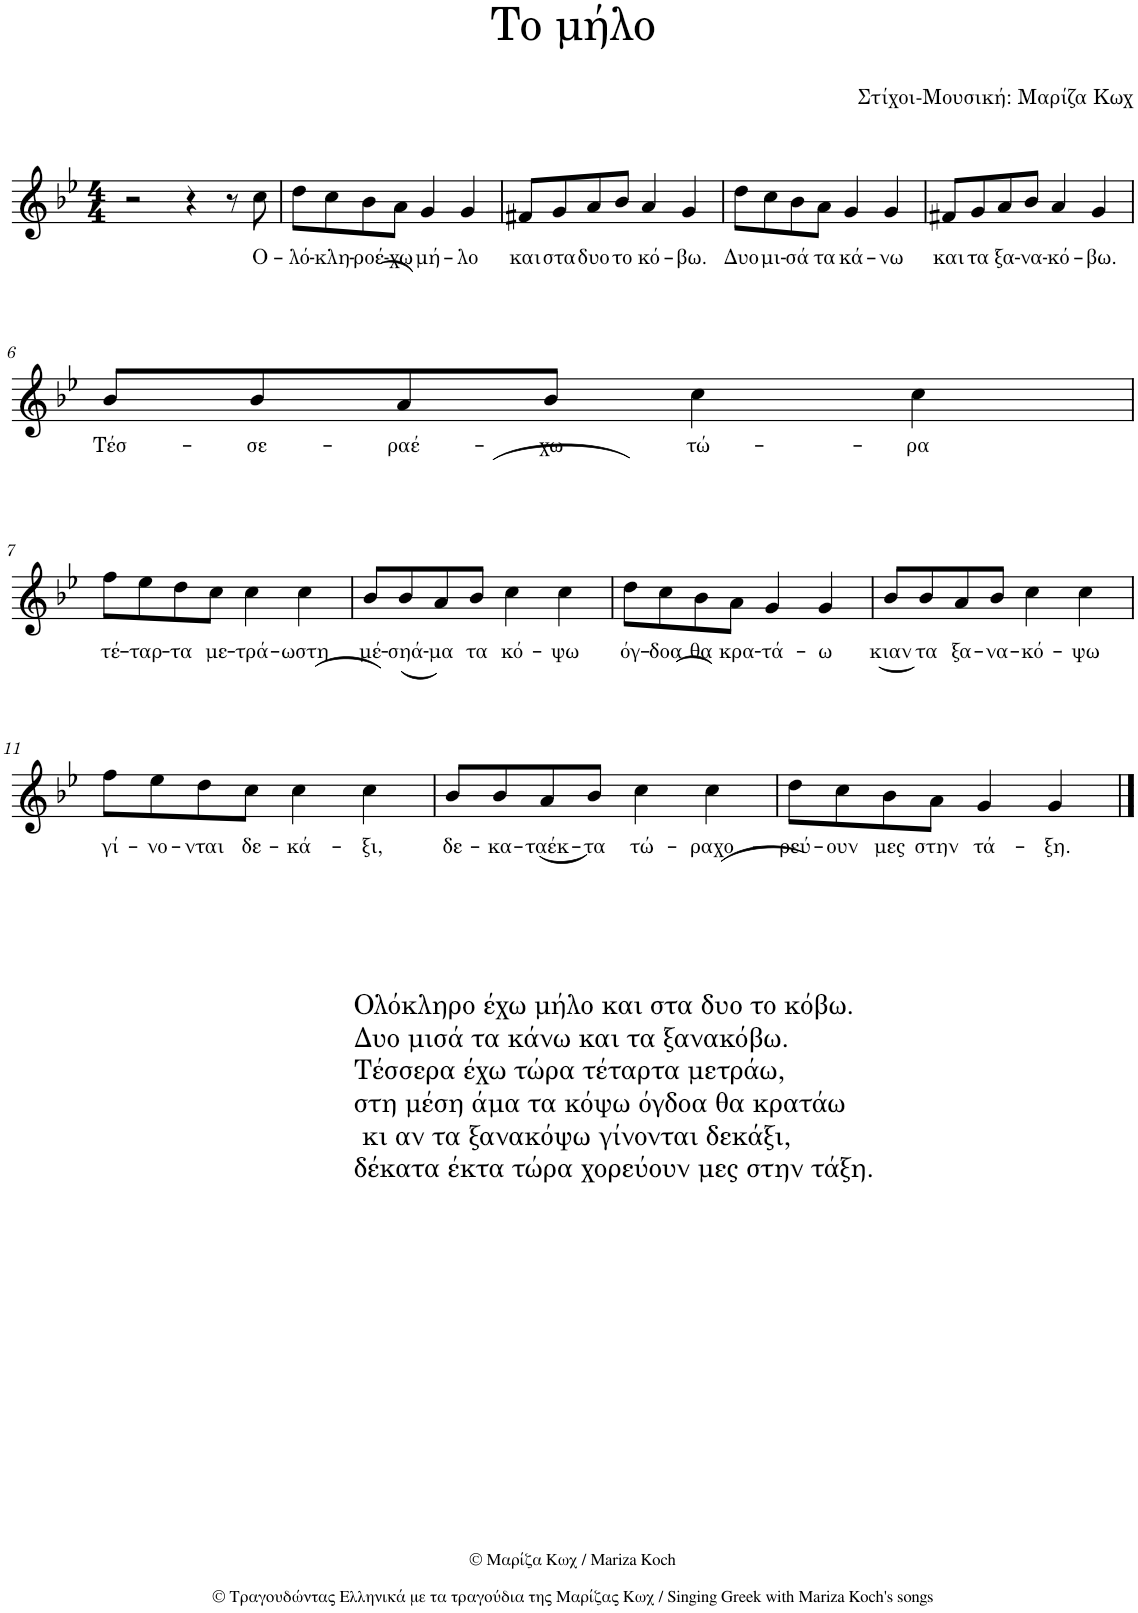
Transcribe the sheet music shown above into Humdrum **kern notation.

**kern	**text
*part1	*part1
*staff1	*staff1
*I"Piano	*
*I'Pno.	*
*clefG2	*
*k[b-e-]	*
*M4/4	*
=1	=1
2r	.
4r	.
8r	.
!	!LO:LY:b
8cc\	Ο-
=2	=2
!	!LO:LY:b
8dd\L	-λό-
!	!LO:LY:b
8cc\	-κλη-
!	!LO:LY:b
(8b-\	-ροέ-
!	!LO:LY:b
8a\J)	-χω
!	!LO:LY:b
4g/	μή-
!	!LO:LY:b
4g/	-λο
=3	=3
!	!LO:LY:b
8f#X/L	και
!	!LO:LY:b
8g/	στα
!	!LO:LY:b
8a/	δυο
!	!LO:LY:b
8b-/J	το
!	!LO:LY:b
4a/	κό-
!	!LO:LY:b
4g/	-βω.
=4	=4
!	!LO:LY:b
8dd\L	Δυο
!	!LO:LY:b
8cc\	μι-
!	!LO:LY:b
8b-\	-σά
!	!LO:LY:b
8a\J	τα
!	!LO:LY:b
4g/	κά-
!	!LO:LY:b
4g/	-νω
=5	=5
!	!LO:LY:b
8f#X/L	και
!	!LO:LY:b
8g/	τα
!	!LO:LY:b
8a/	ξα-
!	!LO:LY:b
8b-/J	-να-
!	!LO:LY:b
4a/	-κό-
!	!LO:LY:b
4g/	-βω.
!!LO:LB:g=z
=6	=6
!	!LO:LY:b
8b-/L	Τέσ-
!	!LO:LY:b
8b-/	-σε-
!	!LO:LY:b
8a/	-ραέ-
!	!LO:LY:b
(8b-/J	-χω
!	!LO:LY:b
4cc\)	τώ-
!	!LO:LY:b
4cc\	-ρα
!!LO:LB:g=z
=7	=7
!	!LO:LY:b
8ff\L	τέ-
!	!LO:LY:b
8ee-\	-ταρ-
!	!LO:LY:b
8dd\	-τα
!	!LO:LY:b
8cc\J	με-
!	!LO:LY:b
4cc\	-τρά-
!	!LO:LY:b
(4cc\	-ωστη
=8	=8
!	!LO:LY:b
8b-/L)	μέ-
!	!LO:LY:b
(8b-/	-σηά-
!	!LO:LY:b
8a/)	-μα
!	!LO:LY:b
8b-/J	τα
!	!LO:LY:b
4cc\	κό-
!	!LO:LY:b
4cc\	-ψω
=9	=9
!	!LO:LY:b
8dd\L	όγ-
!	!LO:LY:b
(8cc\	-δοα
!	!LO:LY:b
8b-\)	θα
!	!LO:LY:b
8a\J	κρα-
!	!LO:LY:b
4g/	-τά-
!	!LO:LY:b
4g/	-ω
=10	=10
!	!LO:LY:b
(8b-/L	κιαν
!	!LO:LY:b
8b-/)	τα
!	!LO:LY:b
8a/	ξα-
!	!LO:LY:b
8b-/J	-να-
!	!LO:LY:b
4cc\	-κό-
!	!LO:LY:b
4cc\	-ψω
!!LO:LB:g=z
=11	=11
!	!LO:LY:b
8ff\L	γί-
!	!LO:LY:b
8ee-\	-νο-
!	!LO:LY:b
8dd\	-νται
!	!LO:LY:b
8cc\J	δε-
!	!LO:LY:b
4cc\	-κά-
!	!LO:LY:b
4cc\	-ξι,
=12	=12
!	!LO:LY:b
8b-/L	δε-
!	!LO:LY:b
8b-/	-κα-
!	!LO:LY:b
(8a/	-ταέκ-
!	!LO:LY:b
8b-/J)	-τα
!	!LO:LY:b
4cc\	τώ-
!	!LO:LY:b
(4cc\	-ραχο-
=13	=13
!	!LO:LY:b
8dd\L)	-ρεύ-
!	!LO:LY:b
8cc\	-ουν
!	!LO:LY:b
8b-\	μες
!	!LO:LY:b
8a\J	στην
!	!LO:LY:b
4g/	τά-
!LO:TX:b:t=Ολόκληρο έχω μήλο και στα δυο το κόβω.	!
!LO:TX:b:t=Δυο μισά τα κάνω και τα ξανακόβω.	!
!LO:TX:b:t=Τέσσερα έχω τώρα τέταρτα μετράω,	!
!LO:TX:b:t=στη μέση άμα τα κόψω όγδοα θα κρατάω	!
!LO:TX:b:t=κι αν τα ξανακόψω γίνονται δεκάξι,	!
!LO:TX:b:t=δέκατα έκτα τώρα χορεύουν μες στην τάξη.	!
!	!LO:LY:b
4g/	-ξη.
==	==
*-	*-
